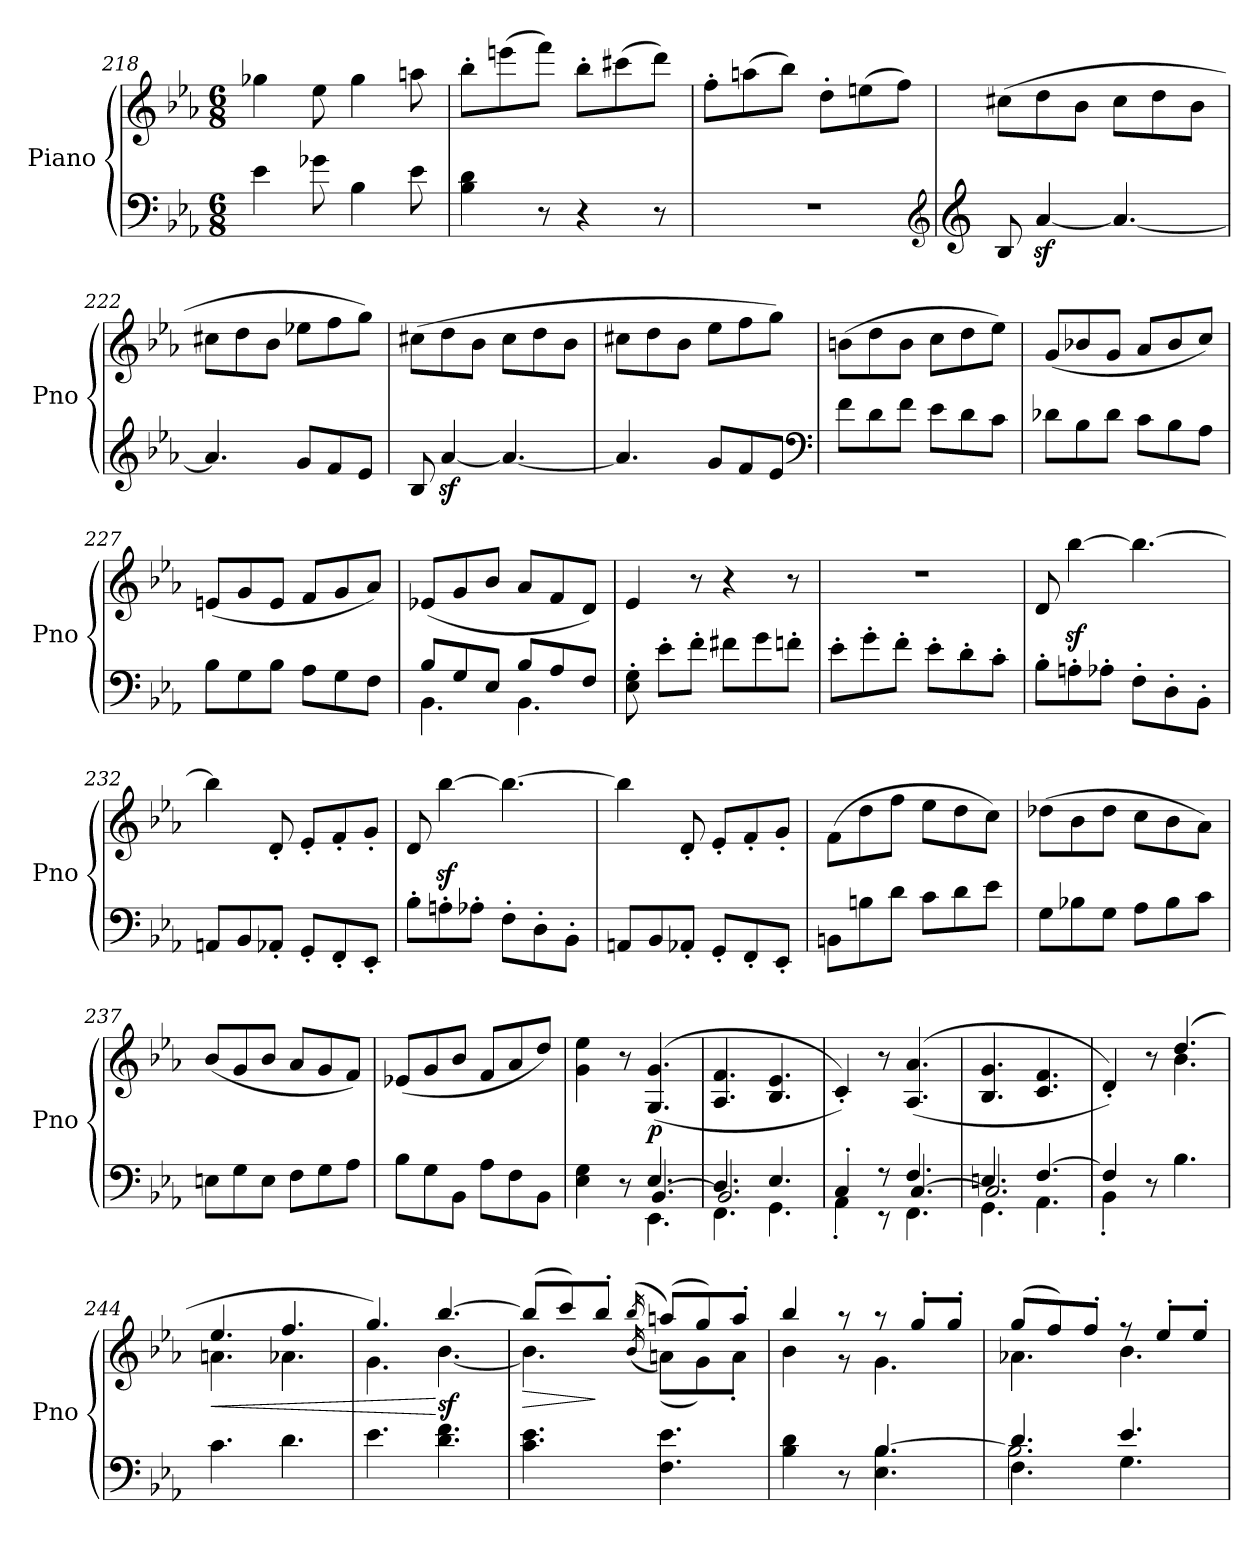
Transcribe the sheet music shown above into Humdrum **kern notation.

**kern	**kern	**dynam
*part1	*part1	*part1
*staff2	*staff1	*staff1/2
*I"Piano	*	*
*I'Pno	*	*
*clefF4	*clefG2	*
*k[b-e-a-]	*k[b-e-a-]	*
*E-:	*E-:	*
*M6/8	*M6/8	*
=218	=218	=218
4e-\	4gg-X\	.
8g-X\	8ee-\	.
4B-\	4gg-\	.
8e-\	8aan\	.
=219	=219	=219
4B-\ 4d\	8bb-'\L	.
.	(8eeen\	.
8r	8fff\J)	.
4r	8bb-'\L	.
.	(8ccc#X\	.
8r	8ddd\J)	.
!!LO:PB:g=z
=220	=220	=220
2.r	8ff'\L	.
.	(8aan\	.
.	8bb-\J)	.
.	8dd'\L	.
.	(8een\	.
.	8ff\J)	.
*clefG2	*	*
=221	=221	=221
*clefG2	*	*
8B-/	(8cc#X\L	.
[4a-z</	8dd\	.
.	8b-\J	.
4.a-/_	8cc#\L	.
.	8dd\	.
.	8b-\J	.
=222	=222	=222
4.a-/]	8cc#X\L	.
.	8dd\	.
.	8b-\J	.
8g/L	8ee-X\L	.
8f/	8ff\	.
8e-/J	8gg\J)	.
=223	=223	=223
8B-/	(8cc#X\L	.
[4a-z</	8dd\	.
.	8b-\J	.
4.a-/_	8cc#\L	.
.	8dd\	.
.	8b-\J	.
=224	=224	=224
4.a-/]	8cc#X\L	.
.	8dd\	.
.	8b-\J	.
8g/L	8ee-\L	.
8f/	8ff\	.
8e-/J	8gg\J)	.
*clefF4	*	*
=225	=225	=225
8f\L	(8bn\L	.
8d\	8dd\	.
8f\J	8b\J	.
8e-\L	8cc\L	.
8d\	8dd\	.
8c\J	8ee-\J)	.
=226	=226	=226
8d-X\L	(8g/L	.
8B-\	8b-X/	.
8d-\J	8g/J	.
8c\L	8a-/L	.
8B-\	8b-/	.
8A-\J	8cc/J)	.
!!LO:PB:g=z
=227	=227	=227
8B-\L	(8en/L	.
8G\	8g/	.
8B-\J	8e/J	.
8A-\L	8f/L	.
8G\	8g/	.
8F\J	8a-/J)	.
!!LO:PB:g=z
=228	=228	=228
*^	*	*
8B-/L	4.BB-\	(8e-X/L	.
8G/	.	8g/	.
8E-/J	.	8b-/J	.
8B-/L	4.BB-\	8a-/L	.
8A-/	.	8f/	.
8F/J	.	8d/J)	.
*v	*v	*	*
=229	=229	=229
8E-\' 8G\'	4e-/	.
8e-'\L	.	.
8f'\J	8r	.
8f#X\L	4r	.
8g\	.	.
8fn'\J	8r	.
=230	=230	=230
8e-'\L	2.r	.
8g'\	.	.
8f'\J	.	.
8e-'\L	.	.
8d'\	.	.
8c'\J	.	.
=231	=231	=231
8B-'\L	8d/	.
8An'\	[4bb-z<\	.
8A-X'\J	.	.
8F'\L	4.bb-\_	.
8D'\	.	.
8BB-'\J	.	.
=232	=232	=232
8AAn/L	4bb-\]	.
8BB-/	.	.
8AA-X'/J	8d'/	.
8GG'/L	8e-'/L	.
8FF'/	8f'/	.
8EE-'/J	8g'/J	.
=233	=233	=233
8B-'\L	8d/	.
8An'\	[4bb-z<\	.
8A-X'\J	.	.
8F'\L	4.bb-\_	.
8D'\	.	.
8BB-'\J	.	.
!!LO:LB:g=z
=234	=234	=234
8AAn/L	4bb-\]	.
8BB-/	.	.
8AA-X'/J	8d'/	.
8GG'/L	8e-'/L	.
8FF'/	8f'/	.
8EE-'/J	8g'/J	.
=235	=235	=235
8BBn\L	(8f\L	.
8Bn\	8dd\	.
8d\J	8ff\J	.
8c\L	8ee-\L	.
8d\	8dd\	.
8e-\J	8cc\J)	.
=236	=236	=236
8G\L	(8dd-X\L	.
8B-X\	8b-\	.
8G\J	8dd-\J	.
8A-\L	8cc\L	.
8B-\	8b-\	.
8c\J	8a-\J)	.
=237	=237	=237
8En\L	(8b-/L	.
8G\	8g/	.
8E\J	8b-/J	.
8F\L	8a-/L	.
8G\	8g/	.
8A-\J	8f/J)	.
=238	=238	=238
8B-\L	(8e-X/L	.
8G\	8g/	.
8BB-\J	8b-/J	.
8A-\L	8f/L	.
8F\	8a-/	.
8BB-\J	8dd/J)	.
!!LO:LB:g=z
=239	=239	=239
*^	*	*
*	*^	*	*
4E-\ 4G\	4.ryy	4.ryy	4g\ 4ee-\	.
8r	.	.	8r	.
!	!	!	!	!LO:DY:b
4.E-/	4.EE-\	[4.BB-/	((4.G/ 4.g/	p
=240	=240	=240	=240	=240
4.D/	4.FF\	2.BB-/]	4.A-/ 4.f/	.
4.E-/	4.GG\	.	4.B-/ 4.e-/	.
=241	=241	=241	=241	=241
4C'/	4AA-'\	4.ryy	4c'/))	.
8r	8r	.	8r	.
4.F/	4.FF\	[4.C/	((4.A-/ 4.a-/	.
=242	=242	=242	=242	=242
4.En/	4.GG\	2.C/]	4.B-/ 4.g/	.
[4.F/	4.AA-\	.	4.c/ 4.f/	.
*	*v	*v	*	*
=243	=243	=243	=243
*	*	*^	*
4F/]	4BB-'\	4d'/))	4.ryy	.
8r	2ryy	8r	.	.
4.B-\	.	(4.dd/	4.b-\	.
*v	*v	*	*	*
=244	=244	=244	=244
!	!	!	!LO:HP:b
4.c\	4.ee-/	4.an\	<
4.d\	4.ff/	4.a-X\	.
=245	=245	=245	=245
4.e-\	4.gg/)	4.g\	.
!	!	!	!LO:DY:n=1:b
4.d\ 4.f\	[4.bb-/	[4.b-\	[ sf
=246	=246	=246	=246
!	!	!	!LO:HP:b
4.c\ 4.e-\	(8bb-/L]	4.b-\]	>
.	8ccc/)	.	.
.	8bb-'/J	.	]
.	(16qbb-/	(16qb-/	.
4.F\ 4.e-\	(8aan/L)	(8an\L)	.
.	8gg/)	8g\)	.
.	8aa'/J	8a'\J	.
=247	=247	=247	=247
*^	*	*	*
*	*^	*	*	*
4B-\ 4d\	4.ryy	4.ryy	4bb-/	4b-\	.
8r	.	.	8raa	8rg	.
4.B-/	4.E-\	[4.B-\	8raa	4.g\	.
.	.	.	8gg'/L	.	.
.	.	.	8gg'/J	.	.
!!LO:PB:g=z	!!
=248	=248	=248	=248	=248	=248
4.d/	4.F\	2.B-\]	(8gg/L	4.a-X\	.
.	.	.	8ff/)	.	.
.	.	.	8ff'/J	.	.
4.e-/	4.G\	.	8rff	4.b-\	.
.	.	.	8ee-'/L	.	.
.	.	.	8ee-'/J	.	.
*v	*v	*v	*	*	*
*	*v	*v	*
=	=	=
*-	*-	*-
